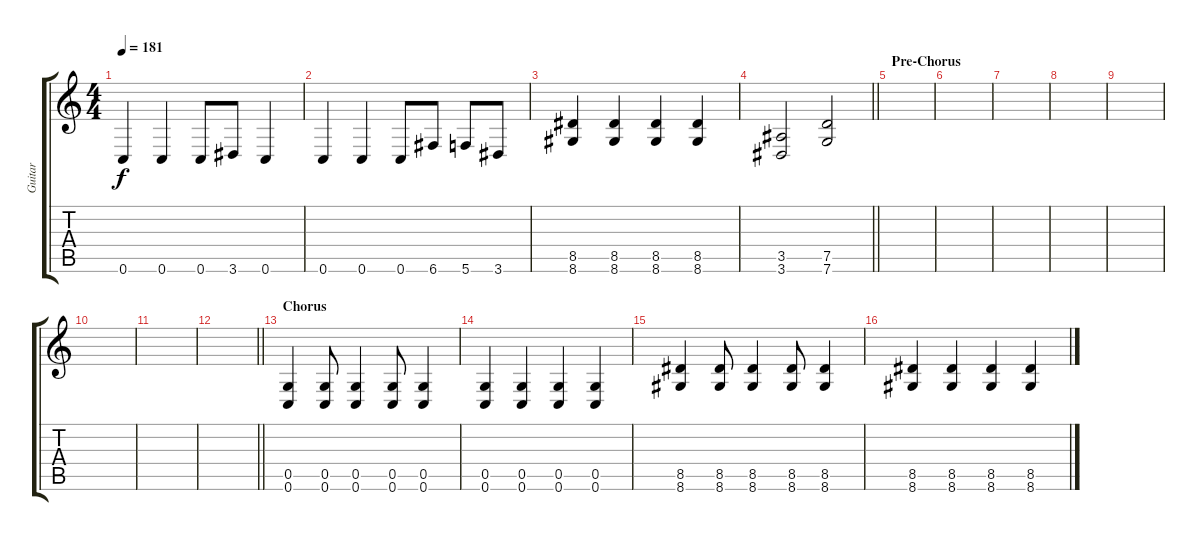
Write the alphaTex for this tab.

\track ("Guitar" "Guitar") {instrument distortionguitar}
\staff {score tabs}
\tuning (D4 A3 F3 C3 G2 C2) {hide}
\ts (4 4)
\tempo 181
\clef g2
\ks c
0.6.4{dy f} 0.6.4 0.6.8 3.6.8 0.6.4 |
0.6.4 0.6.4 0.6.8 6.6.8 5.6.8 3.6.8 |
(8.5 8.6).4 (8.5 8.6).4 (8.5 8.6).4 (8.5 8.6).4 |
\barLineRight lightlight
(3.5 3.6).2 (7.5 7.6).2 |
\section ("" "Pre-Chorus")
|
|
|
|
|
|
|
\barLineRight lightlight
|
\section ("" "Chorus")
(0.5 0.6).4 (0.5 0.6).8 (0.5 0.6).4 (0.5 0.6).8 (0.5 0.6).4 |
(0.5 0.6).4 (0.5 0.6).4 (0.5 0.6).4 (0.5 0.6).4 |
(8.5 8.6).4 (8.5 8.6).8 (8.5 8.6).4 (8.5 8.6).8 (8.5 8.6).4 |
(8.5 8.6).4 (8.5 8.6).4 (8.5 8.6).4 (8.5 8.6).4
